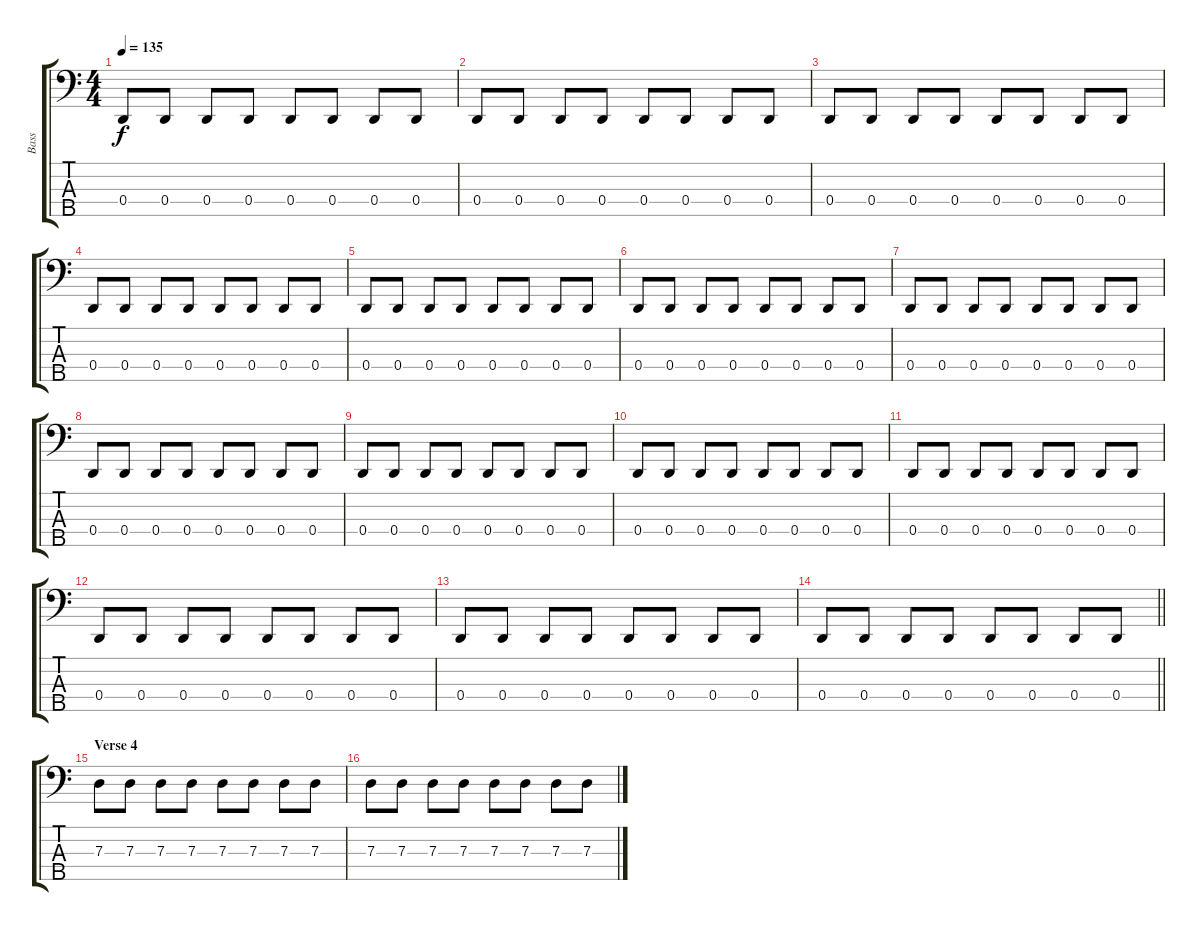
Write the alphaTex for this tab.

\track ("Bass" "Bass") {instrument electricbasspick}
\staff {score tabs}
\tuning (F2 C2 G1 D1 A0) {hide}
\ts (4 4)
\tempo 135
\clef f4
\ks c
0.4.8{dy f} 0.4.8 0.4.8 0.4.8 0.4.8 0.4.8 0.4.8 0.4.8 |
0.4.8 0.4.8 0.4.8 0.4.8 0.4.8 0.4.8 0.4.8 0.4.8 |
0.4.8 0.4.8 0.4.8 0.4.8 0.4.8 0.4.8 0.4.8 0.4.8 |
0.4.8 0.4.8 0.4.8 0.4.8 0.4.8 0.4.8 0.4.8 0.4.8 |
0.4.8 0.4.8 0.4.8 0.4.8 0.4.8 0.4.8 0.4.8 0.4.8 |
0.4.8 0.4.8 0.4.8 0.4.8 0.4.8 0.4.8 0.4.8 0.4.8 |
0.4.8 0.4.8 0.4.8 0.4.8 0.4.8 0.4.8 0.4.8 0.4.8 |
0.4.8 0.4.8 0.4.8 0.4.8 0.4.8 0.4.8 0.4.8 0.4.8 |
0.4.8 0.4.8 0.4.8 0.4.8 0.4.8 0.4.8 0.4.8 0.4.8 |
0.4.8 0.4.8 0.4.8 0.4.8 0.4.8 0.4.8 0.4.8 0.4.8 |
0.4.8 0.4.8 0.4.8 0.4.8 0.4.8 0.4.8 0.4.8 0.4.8 |
0.4.8 0.4.8 0.4.8 0.4.8 0.4.8 0.4.8 0.4.8 0.4.8 |
0.4.8 0.4.8 0.4.8 0.4.8 0.4.8 0.4.8 0.4.8 0.4.8 |
\barLineRight lightlight
0.4.8 0.4.8 0.4.8 0.4.8 0.4.8 0.4.8 0.4.8 0.4.8 |
\section ("" "Verse 4")
7.3.8 7.3.8 7.3.8 7.3.8 7.3.8 7.3.8 7.3.8 7.3.8 |
7.3.8 7.3.8 7.3.8 7.3.8 7.3.8 7.3.8 7.3.8 7.3.8
